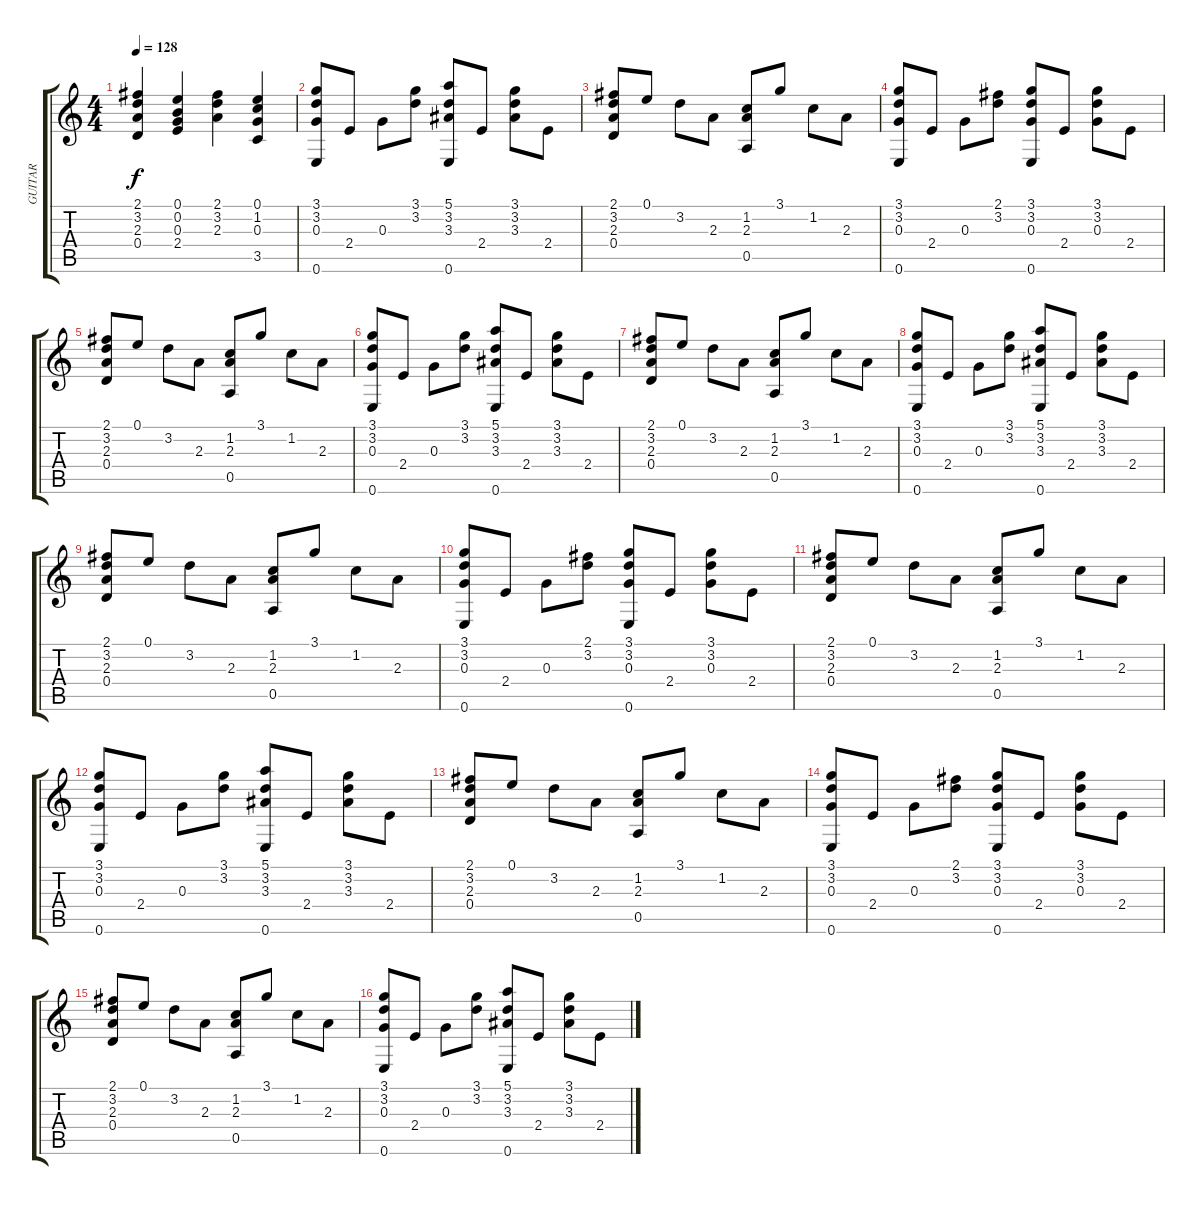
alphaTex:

\track ("GUITAR" "GUITAR") {instrument acousticguitarsteel}
\staff {score tabs}
\tuning (E4 B3 G3 D3 A2 E2) {hide}
\ts (4 4)
\tempo 128
\clef g2
\ks c
(2.1 3.2 2.3 0.4).4{dy f} (0.1 0.2 0.3 2.4).4 (2.1 3.2 2.3).4 (0.1 1.2 0.3 3.5).4 |
(3.1 3.2 0.3 0.6).8 2.4.8 0.3.8 (3.1 3.2).8 (5.1 3.2 3.3 0.6).8 2.4.8 (3.1 3.2 3.3).8 2.4.8 |
(2.1 3.2 2.3 0.4).8 0.1.8 3.2.8 2.3.8 (1.2 2.3 0.5).8 3.1.8 1.2.8 2.3.8 |
(3.1 3.2 0.3 0.6).8 2.4.8 0.3.8 (2.1 3.2).8 (3.1 3.2 0.3 0.6).8 2.4.8 (3.1 3.2 0.3).8 2.4.8 |
(2.1 3.2 2.3 0.4).8 0.1.8 3.2.8 2.3.8 (1.2 2.3 0.5).8 3.1.8 1.2.8 2.3.8 |
(3.1 3.2 0.3 0.6).8 2.4.8 0.3.8 (3.1 3.2).8 (5.1 3.2 3.3 0.6).8 2.4.8 (3.1 3.2 3.3).8 2.4.8 |
(2.1 3.2 2.3 0.4).8 0.1.8 3.2.8 2.3.8 (1.2 2.3 0.5).8 3.1.8 1.2.8 2.3.8 |
(3.1 3.2 0.3 0.6).8 2.4.8 0.3.8 (3.1 3.2).8 (5.1 3.2 3.3 0.6).8 2.4.8 (3.1 3.2 3.3).8 2.4.8 |
(2.1 3.2 2.3 0.4).8 0.1.8 3.2.8 2.3.8{txt ""} (1.2 2.3 0.5).8 3.1.8 1.2.8 2.3.8 |
(3.1 3.2 0.3 0.6).8 2.4.8 0.3.8 (2.1 3.2).8 (3.1 3.2 0.3 0.6).8 2.4.8 (3.1 3.2 0.3).8 2.4.8 |
(2.1 3.2 2.3 0.4).8 0.1.8 3.2.8 2.3.8 (1.2 2.3 0.5).8 3.1.8 1.2.8 2.3.8 |
(3.1 3.2 0.3 0.6).8 2.4.8 0.3.8 (3.1 3.2).8 (5.1 3.2 3.3 0.6).8 2.4.8 (3.1 3.2 3.3).8 2.4.8 |
(2.1 3.2 2.3 0.4).8{txt " "} 0.1.8 3.2.8 2.3.8 (1.2 2.3 0.5).8 3.1.8 1.2.8 2.3.8 |
(3.1 3.2 0.3 0.6).8 2.4.8 0.3.8 (2.1 3.2).8 (3.1 3.2 0.3 0.6).8 2.4.8 (3.1 3.2 0.3).8 2.4.8 |
(2.1 3.2 2.3 0.4).8 0.1.8 3.2.8 2.3.8 (1.2 2.3 0.5).8 3.1.8 1.2.8 2.3.8 |
(3.1 3.2 0.3 0.6).8 2.4.8 0.3.8 (3.1 3.2).8 (5.1 3.2 3.3 0.6).8 2.4.8 (3.1 3.2 3.3).8 2.4.8
